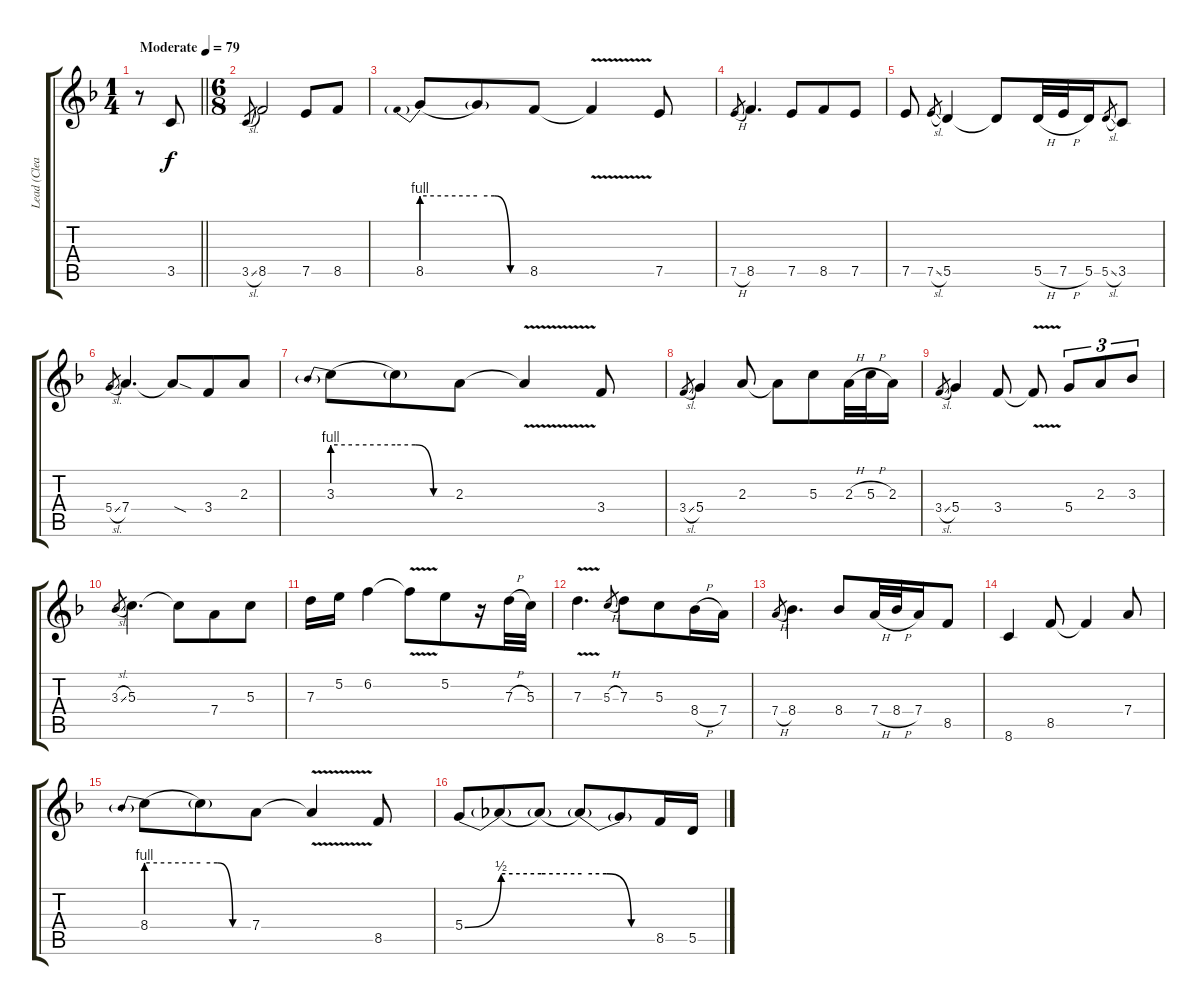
\track ("Lead (Clean)" "Lead (Clea") {instrument electricguitarclean}
\staff {score tabs}
\tuning (E4 B3 G3 D3 A2 E2) {hide}
\ts (1 4)
\tempo (79 "Moderate")
\clef g2
\barLineRight lightlight
\ks f
r.8{dy f instrument electricguitarclean} 3.5.8 |
\ts (6 8)
3.5{sl}.8{gr} 8.5.2 7.5.8 8.5.8 |
8.5{be (prebend 0 4 60 4)}.8 8.5{be (custom 0 4 20 4 40 0 60 0) t}.8 8.5.8 8.5{v t}.4 7.5.8 |
7.5{h}.8{gr} 8.5.4{d} 7.5.8 8.5.8 7.5.8 |
7.5.8 7.5{sl}.8{gr} 5.5.4 5.5{t}.8 5.5{h}.32 7.5{h}.32 5.5.16 5.5{sl}.8{gr} 3.5.8 |
5.4{sl}.8{gr} 7.4.4{d} 7.4{sod t}.8 3.4.8 2.3.8 |
3.3{be (prebend 0 4 60 4)}.8 3.3{be (custom 0 4 20 4 40 0 60 0) t}.8 2.3.8 2.3{v t}.4 3.4.8 |
3.4{sl}.8{gr} 5.4.4 2.3.8 2.3{t}.8 5.3.8 2.3{h}.32 5.3{h}.32 2.3.16 |
3.4{sl}.8{gr} 5.4.4 3.4.8 3.4{v t}.8 5.4.8{tu (3 2)} 2.3.8{tu (3 2)} 3.3.8{tu (3 2)} |
3.3{sl}.8{gr} 5.3.4{d} 5.3{t}.8 7.4.8 5.3.8 |
7.3.16 5.2.16 6.2.4 6.2{v t}.8 5.2.8 r.16 7.3{h}.32 5.3.32 |
7.3{v}.4{d} 5.3{h}.8{gr} 7.3.8 5.3.8 8.4{h}.16 7.4.16 |
7.4{h}.8{gr} 8.4.4{d} 8.4.8 7.4{h}.32 8.4{h}.32 7.4.16 8.5.8 |
8.6.4 8.5.8 8.5{t}.4 7.4.8 |
8.4{be (prebend 0 4 60 4)}.8 8.4{be (custom 0 4 20 4 40 0 60 0) t}.8 7.4.8 7.4{v t}.4 8.5.8 |
5.4{be (bend 0 0 60 2)}.8 5.4{be (hold 0 2 60 2) t}.8 5.4{be (hold 0 2 60 2) t}.8 5.4{be (custom 0 2 20 2 40 0 60 0) t}.8 5.4{t}.8 8.5.16 5.5.16
